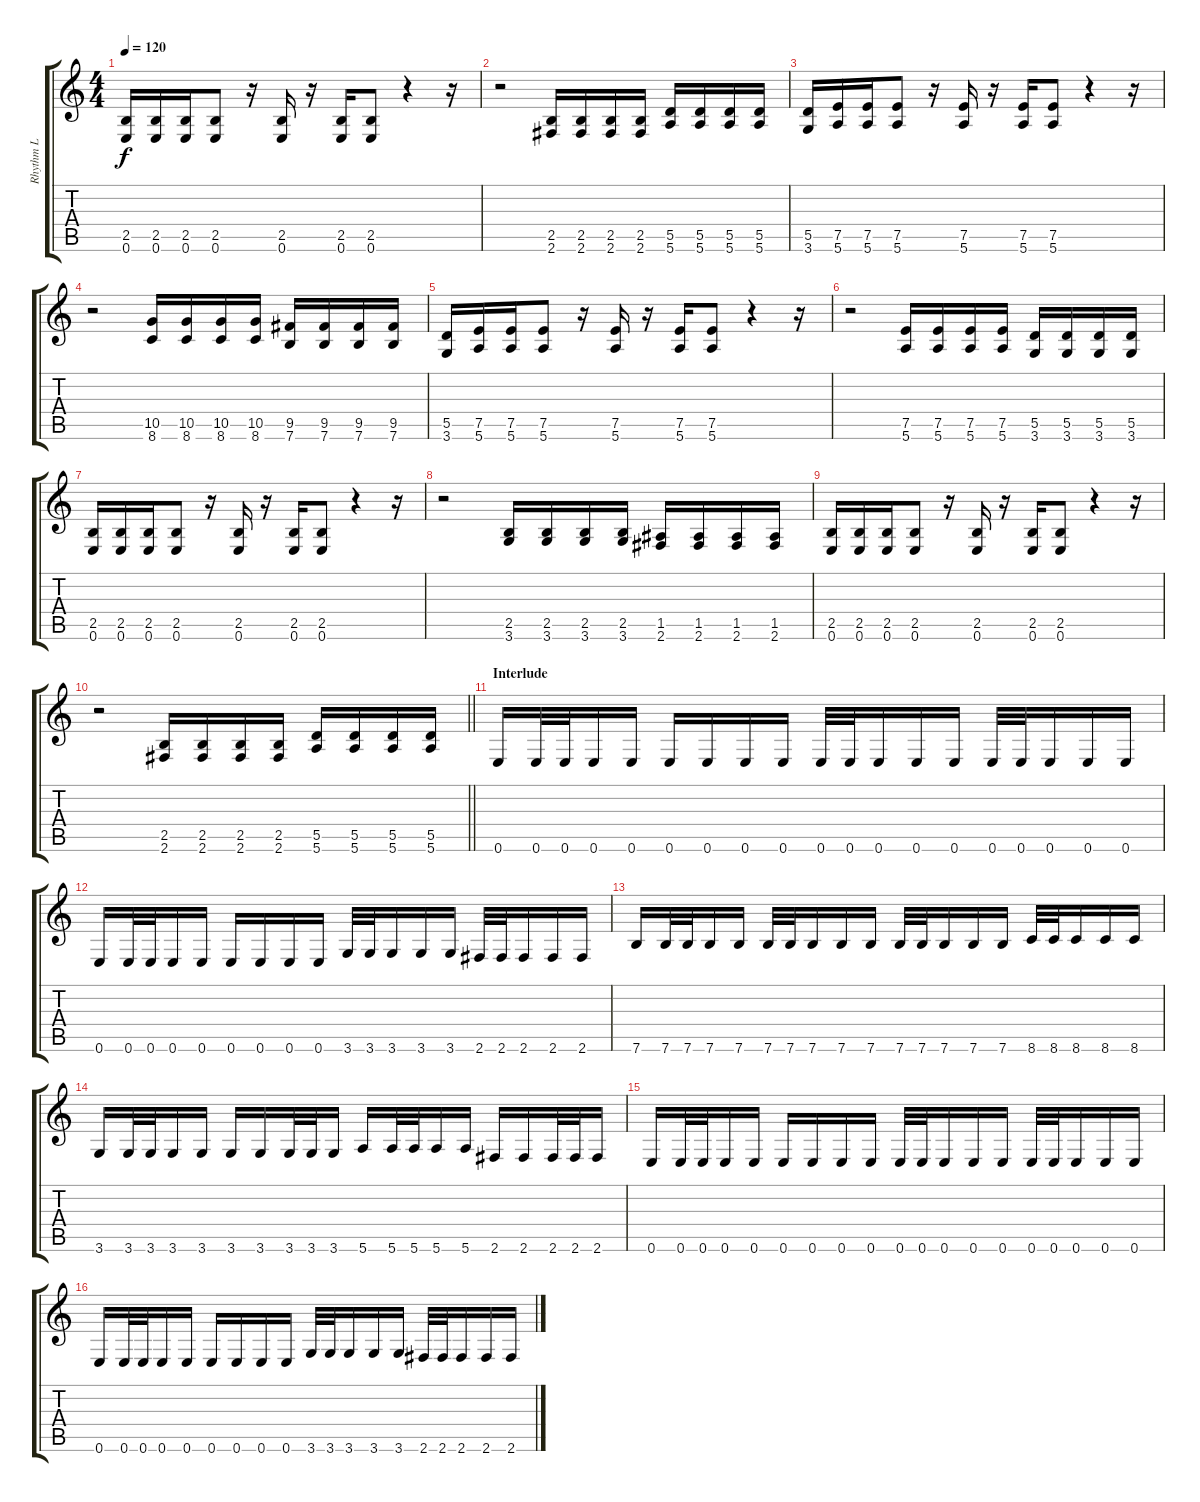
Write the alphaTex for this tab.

\track ("Rhythm L" "Rhythm L") {instrument distortionguitar}
\staff {score tabs}
\tuning (E4 B3 G3 D3 A2 E2) {hide}
\ts (4 4)
\tempo 120
\clef g2
\ks c
(2.5 0.6).16{dy f} (2.5 0.6).16 (2.5 0.6).16 (2.5 0.6).8 r.16 (2.5 0.6).16 r.16 (2.5 0.6).16 (2.5 0.6).8 r.4 r.16 |
r.2 (2.5 2.6).16 (2.5 2.6).16 (2.5 2.6).16 (2.5 2.6).16 (5.5 5.6).16 (5.5 5.6).16 (5.5 5.6).16 (5.5 5.6).16 |
(5.5 3.6).16 (7.5 5.6).16 (7.5 5.6).16 (7.5 5.6).8 r.16 (7.5 5.6).16 r.16 (7.5 5.6).16 (7.5 5.6).8 r.4 r.16 |
r.2 (10.5 8.6).16 (10.5 8.6).16 (10.5 8.6).16 (10.5 8.6).16 (9.5 7.6).16 (9.5 7.6).16 (9.5 7.6).16 (9.5 7.6).16 |
(5.5 3.6).16 (7.5 5.6).16 (7.5 5.6).16 (7.5 5.6).8 r.16 (7.5 5.6).16 r.16 (7.5 5.6).16 (7.5 5.6).8 r.4 r.16 |
r.2 (7.5 5.6).16 (7.5 5.6).16 (7.5 5.6).16 (7.5 5.6).16 (5.5 3.6).16 (5.5 3.6).16 (5.5 3.6).16 (5.5 3.6).16 |
(2.5 0.6).16 (2.5 0.6).16 (2.5 0.6).16 (2.5 0.6).8 r.16 (2.5 0.6).16 r.16 (2.5 0.6).16 (2.5 0.6).8 r.4 r.16 |
r.2 (2.5 3.6).16 (2.5 3.6).16 (2.5 3.6).16 (2.5 3.6).16 (1.5 2.6).16 (1.5 2.6).16 (1.5 2.6).16 (1.5 2.6).16 |
(2.5 0.6).16 (2.5 0.6).16 (2.5 0.6).16 (2.5 0.6).8 r.16 (2.5 0.6).16 r.16 (2.5 0.6).16 (2.5 0.6).8 r.4 r.16 |
\barLineRight lightlight
r.2 (2.5 2.6).16 (2.5 2.6).16 (2.5 2.6).16 (2.5 2.6).16 (5.5 5.6).16 (5.5 5.6).16 (5.5 5.6).16 (5.5 5.6).16 |
\section ("" "Interlude")
0.6.16 0.6.32 0.6.32 0.6.16 0.6.16 0.6.16 0.6.16 0.6.16 0.6.16 0.6.32 0.6.32 0.6.16 0.6.16 0.6.16 0.6.32 0.6.32 0.6.16 0.6.16 0.6.16 |
0.6.16 0.6.32 0.6.32 0.6.16 0.6.16 0.6.16 0.6.16 0.6.16 0.6.16 3.6.32 3.6.32 3.6.16 3.6.16 3.6.16 2.6.32 2.6.32 2.6.16 2.6.16 2.6.16 |
7.6.16 7.6.32 7.6.32 7.6.16 7.6.16 7.6.32 7.6.32 7.6.16 7.6.16 7.6.16 7.6.32 7.6.32 7.6.16 7.6.16 7.6.16 8.6.32 8.6.32 8.6.16 8.6.16 8.6.16 |
3.6.16 3.6.32 3.6.32 3.6.16 3.6.16 3.6.16 3.6.16 3.6.32 3.6.32 3.6.16 5.6.16 5.6.32 5.6.32 5.6.16 5.6.16 2.6.16 2.6.16 2.6.32 2.6.32 2.6.16 |
0.6.16 0.6.32 0.6.32 0.6.16 0.6.16 0.6.16 0.6.16 0.6.16 0.6.16 0.6.32 0.6.32 0.6.16 0.6.16 0.6.16 0.6.32 0.6.32 0.6.16 0.6.16 0.6.16 |
0.6.16 0.6.32 0.6.32 0.6.16 0.6.16 0.6.16 0.6.16 0.6.16 0.6.16 3.6.32 3.6.32 3.6.16 3.6.16 3.6.16 2.6.32 2.6.32 2.6.16 2.6.16 2.6.16
